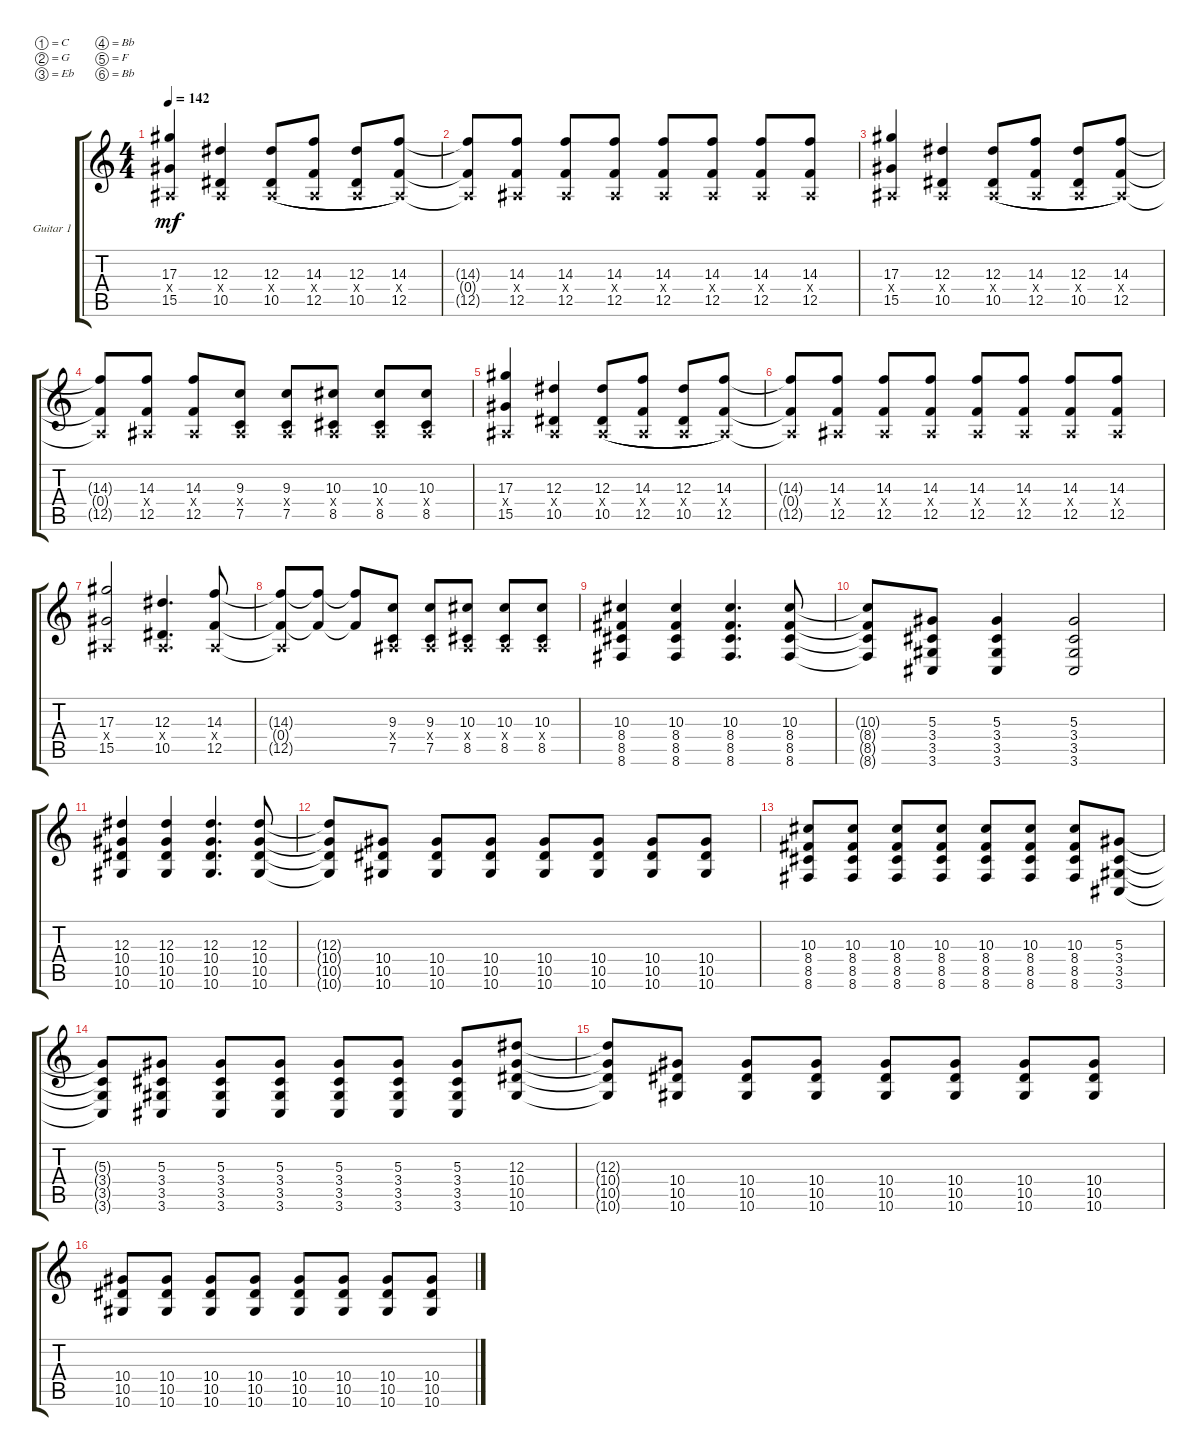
\defaultSystemsLayout 4
\bracketExtendMode groupsimilarinstruments
\firstSystemTrackNameOrientation horizontal
\otherSystemsTrackNameOrientation horizontal
\track ("Guitar 1" "Guitar 1") {instrument overdrivenguitar}
\staff {score tabs}
\tuning (C4 G3 Eb3 Bb2 F2 Bb1)
\ts (4 4)
\tempo 142
\clef g2
\ks c
(17.3 15.5 0.4{x}).4{dy mf} (12.3 10.5 0.4{x}).4 (12.3 10.5 0.4{x}).8{legatoorigin} (12.5 14.3 0.4{x}).8{legatoorigin} (10.5 12.3 0.4{x}).8{legatoorigin} (14.3 12.5 0.4{x}).8 |
(12.5{t} 14.3{t} 0.4{x t}).8 (14.3 12.5 0.4{x}).8 (12.5 14.3 0.4{x}).8 (14.3 12.5 0.4{x}).8 (12.5 14.3 0.4{x}).8 (12.5 14.3 0.4{x}).8 (12.5 14.3 0.4{x}).8 (12.5 14.3 0.4{x}).8 |
(17.3 15.5 0.4{x}).4 (12.3 10.5 0.4{x}).4 (12.3 10.5 0.4{x}).8{legatoorigin} (12.5 14.3 0.4{x}).8{legatoorigin} (10.5 12.3 0.4{x}).8{legatoorigin} (14.3 12.5 0.4{x}).8 |
(12.5{t} 14.3{t} 0.4{x t}).8 (14.3 12.5 0.4{x}).8 (12.5 14.3 0.4{x}).8 (9.3 7.5 0.4{x}).8 (9.3 7.5 0.4{x}).8 (8.5 10.3 0.4{x}).8 (8.5 10.3 0.4{x}).8 (10.3 8.5 0.4{x}).8 |
(17.3 15.5 0.4{x}).4 (12.3 10.5 0.4{x}).4 (12.3 10.5 0.4{x}).8{legatoorigin} (12.5 14.3 0.4{x}).8{legatoorigin} (10.5 12.3 0.4{x}).8{legatoorigin} (14.3 12.5 0.4{x}).8 |
(12.5{t} 14.3{t} 0.4{x t}).8 (14.3 12.5 0.4{x}).8 (12.5 14.3 0.4{x}).8 (14.3 12.5 0.4{x}).8 (12.5 14.3 0.4{x}).8 (12.5 14.3 0.4{x}).8 (12.5 14.3 0.4{x}).8 (12.5 14.3 0.4{x}).8 |
(17.3 15.5 0.4{x}).2 (12.3 10.5 0.4{x}).4{d} (14.3 12.5 0.4{x}).8 |
(12.5{t} 14.3{t} 0.4{x t}).8 (14.3{t} 12.5{t}).8 (12.5{t} 14.3{t}).8 (9.3 7.5 0.4{x}).8 (9.3 7.5 0.4{x}).8 (8.5 10.3 0.4{x}).8 (8.5 10.3 0.4{x}).8 (10.3 8.5 0.4{x}).8 |
(8.5 8.4 8.6 10.3).4 (8.4 8.5 8.6 10.3).4 (8.5 8.4 8.6 10.3).4{d} (8.4 8.5 8.6 10.3).8 |
(8.6{t} 8.5{t} 8.4{t} 10.3{t}).8 (3.6 3.5 3.4 5.3).8 (3.4 3.5 3.6 5.3).4 (3.4 3.5 3.6 5.3).2 |
(10.4 10.5 10.6 12.3).4 (10.4 10.5 10.6 12.3).4 (10.6 10.5 10.4 12.3).4{d} (10.4 10.5 10.6 12.3).8 |
(10.6{t} 10.5{t} 10.4{t} 12.3{t}).8 (10.6 10.5 10.4).8 (10.4 10.5 10.6).8 (10.6 10.5 10.4).8 (10.4 10.5 10.6).8 (10.4 10.5 10.6).8 (10.4 10.5 10.6).8 (10.4 10.5 10.6).8 |
(8.4 8.5 8.6 10.3).8 (8.6 8.5 8.4 10.3).8 (8.4 8.5 8.6 10.3).8 (8.6 8.5 8.4 10.3).8 (8.4 8.5 8.6 10.3).8 (8.6 8.5 8.4 10.3).8 (8.4 8.5 8.6 10.3).8 (3.6 3.5 3.4 5.3).8 |
(3.4{t} 3.5{t} 3.6{t} 5.3{t}).8 (3.6 3.5 3.4 5.3).8 (3.4 3.5 3.6 5.3).8 (3.6 3.5 3.4 5.3).8 (3.4 3.5 3.6 5.3).8 (3.6 3.5 3.4 5.3).8 (3.4 3.5 3.6 5.3).8 (10.6 10.5 10.4 12.3).8 |
(10.4{t} 10.5{t} 10.6{t} 12.3{t}).8 (10.6 10.5 10.4).8 (10.4 10.5 10.6).8 (10.6 10.5 10.4).8 (10.4 10.5 10.6).8 (10.6 10.5 10.4).8 (10.4 10.5 10.6).8 (10.6 10.5 10.4).8 |
(10.4 10.5 10.6).8 (10.6 10.5 10.4).8 (10.4 10.5 10.6).8 (10.6 10.5 10.4).8 (10.4 10.5 10.6).8 (10.6 10.5 10.4).8 (10.4 10.5 10.6).8 (10.6 10.5 10.4).8
